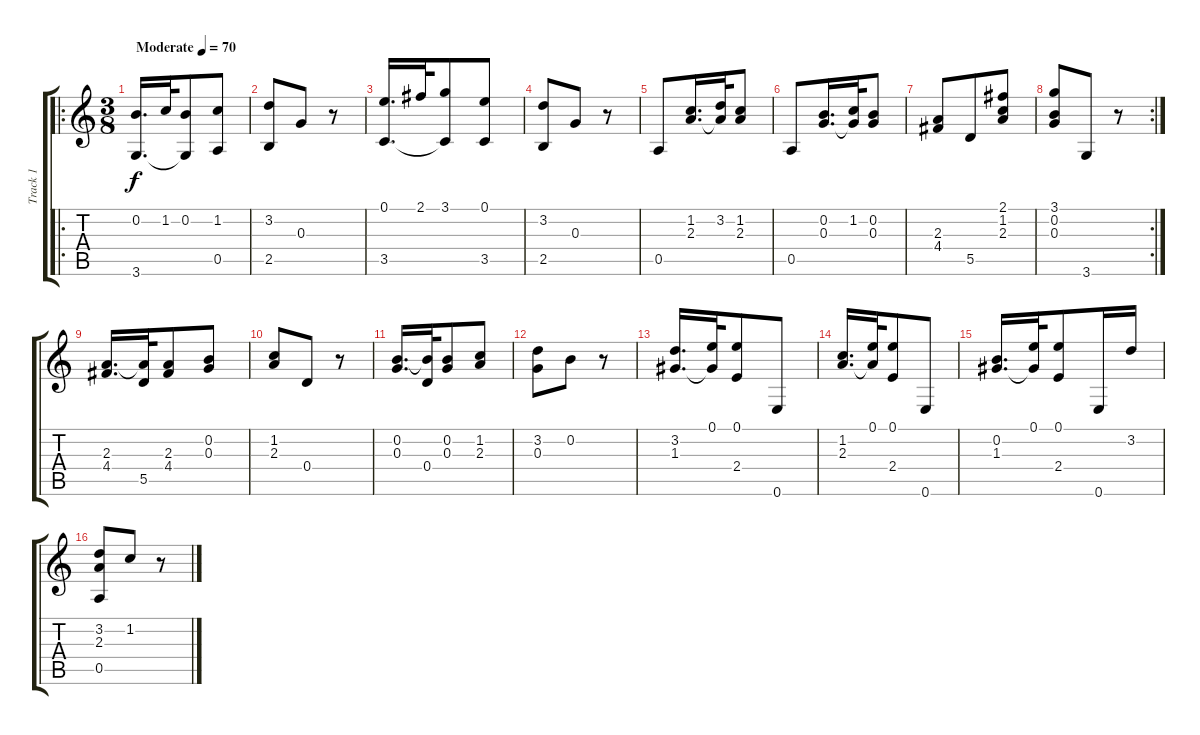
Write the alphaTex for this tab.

\track ("Track 1" "Track 1") {instrument acousticguitarnylon}
\staff {score tabs}
\tuning (E4 B3 G3 D3 A2 E2) {hide}
\ro
\ts (3 8)
\tempo (70 "Moderate")
\clef g2
\ks c
(0.2 3.6).16{d dy f instrument acousticguitarnylon} 1.2.32 (0.2 3.6{t}).8 (1.2 0.5).8 |
(3.2 2.5).8 0.3.8 r.8 |
(0.1 3.5).16{d} 2.1.32 (3.1 3.5{t}).8 (0.1 3.5).8 |
(3.2 2.5).8 0.3.8 r.8 |
0.5.8 (1.2 2.3).16{d} (3.2 2.3{t}).32 (1.2 2.3).8 |
0.5.8 (0.2 0.3).16{d} (1.2 0.3{t}).32 (0.2 0.3).8 |
(2.3 4.4).8 5.5.8 (2.1 1.2 2.3).8 |
\rc 2
(3.1 0.2 0.3).8 3.6.8 r.8 |
(2.3 4.4).16{d} (2.3{t} 5.5).32 (2.3 4.4).8 (0.2 0.3).8 |
(1.2 2.3).8 0.4.8 r.8 |
(0.2 0.3).16{d} (0.2{t} 0.4).32 (0.2 0.3).8 (1.2 2.3).8 |
(3.2 0.3).8 0.2.8 r.8 |
(3.2 1.3).16{d} (0.1 1.3{t}).32 (0.1 2.4).8 0.6.8 |
(1.2 2.3).16{d} (0.1 2.3{t}).32 (0.1 2.4).8 0.6.8 |
(0.2 1.3).16{d} (0.1 1.3{t}).32 (0.1 2.4).8 0.6.16 3.2.16 |
(3.2 2.3 0.5).8 1.2.8 r.8
